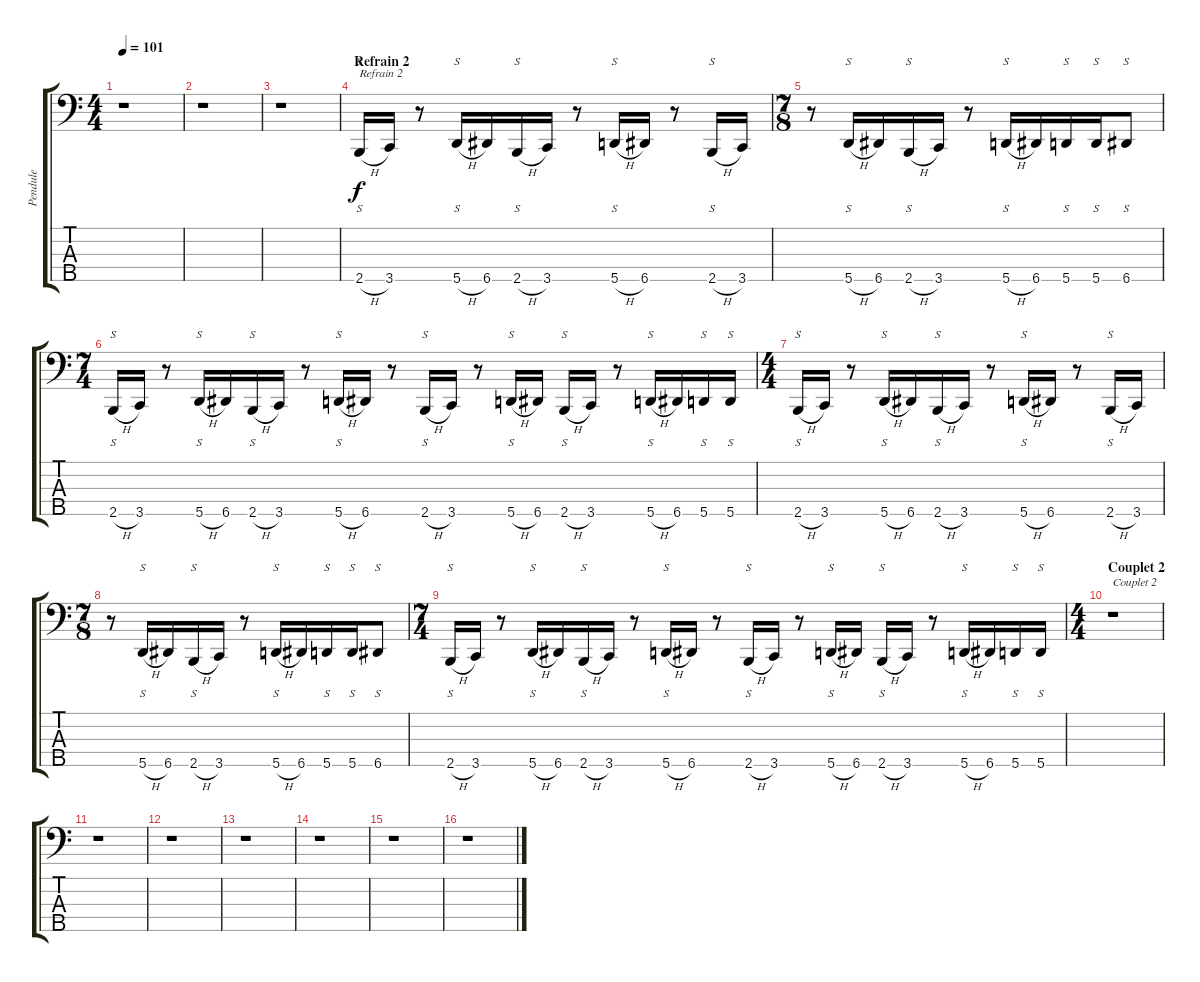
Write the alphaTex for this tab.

\track ("Pendule" "Pendule") {instrument slapbass2}
\staff {score tabs}
\tuning (G2 D2 A1 E1 A0) {hide}
\ts (4 4)
\tempo 101
\clef f4
\ks c
r.1{dy f} |
r.1 |
r.1 |
\section ("" "Refrain 2")
2.5{h}.16{s txt "Refrain 2"} 3.5.16 r.8 5.5{h}.16{s} 6.5.16 2.5{h}.16{s} 3.5.16 r.8 5.5{h}.16{s} 6.5.16 r.8 2.5{h}.16{s} 3.5.16 |
\ts (7 8)
r.8 5.5{h}.16{s} 6.5.16 2.5{h}.16{s} 3.5.16 r.8 5.5{h}.16{s} 6.5.16 5.5.16{s} 5.5.16{s} 6.5.8{s} |
\ts (7 4)
2.5{h}.16{s} 3.5.16 r.8 5.5{h}.16{s} 6.5.16 2.5{h}.16{s} 3.5.16 r.8 5.5{h}.16{s} 6.5.16 r.8 2.5{h}.16{s} 3.5.16 r.8 5.5{h}.16{s} 6.5.16 2.5{h}.16{s} 3.5.16 r.8 5.5{h}.16{s} 6.5.16 5.5.16{s} 5.5.16{s} |
\ts (4 4)
2.5{h}.16{s} 3.5.16 r.8 5.5{h}.16{s} 6.5.16 2.5{h}.16{s} 3.5.16 r.8 5.5{h}.16{s} 6.5.16 r.8 2.5{h}.16{s} 3.5.16 |
\ts (7 8)
r.8 5.5{h}.16{s} 6.5.16 2.5{h}.16{s} 3.5.16 r.8 5.5{h}.16{s} 6.5.16 5.5.16{s} 5.5.16{s} 6.5.8{s} |
\ts (7 4)
2.5{h}.16{s} 3.5.16 r.8 5.5{h}.16{s} 6.5.16 2.5{h}.16{s} 3.5.16 r.8 5.5{h}.16{s} 6.5.16 r.8 2.5{h}.16{s} 3.5.16 r.8 5.5{h}.16{s} 6.5.16 2.5{h}.16{s} 3.5.16 r.8 5.5{h}.16{s} 6.5.16 5.5.16{s} 5.5.16{s} |
\ts (4 4)
\section ("" "Couplet 2")
r.1{txt "Couplet 2"} |
r.1 |
r.1 |
r.1 |
r.1 |
r.1 |
r.1
